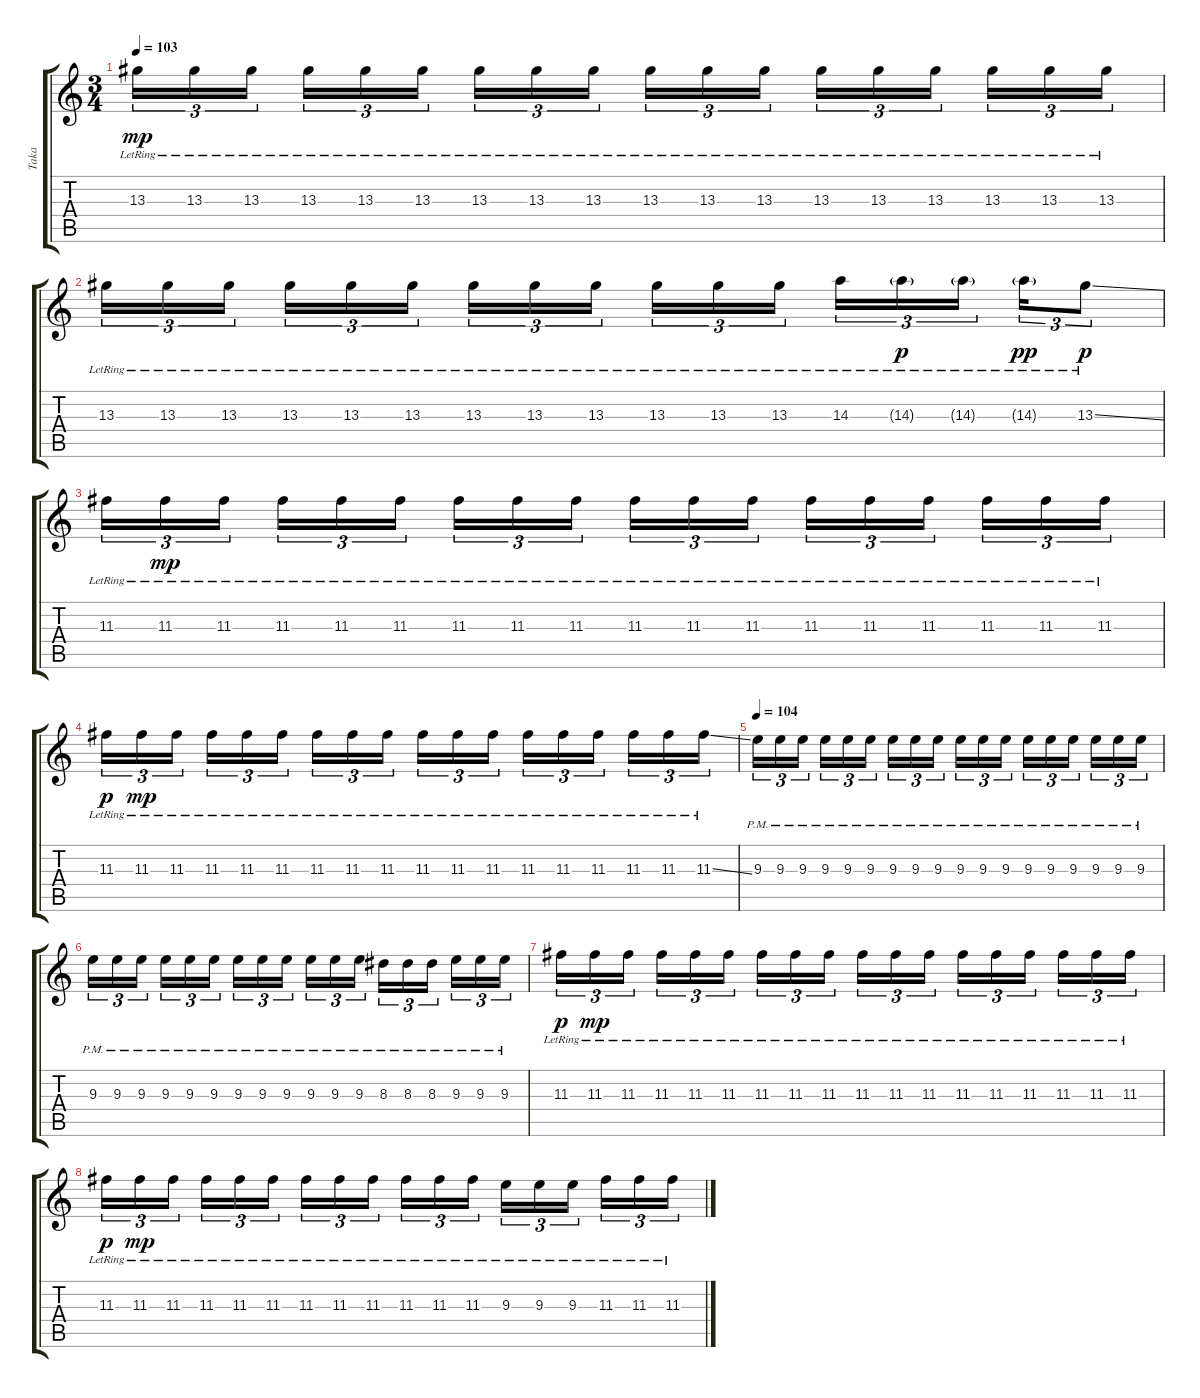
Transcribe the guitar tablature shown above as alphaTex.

\track ("Taka" "Taka") {instrument electricguitarjazz}
\staff {score tabs}
\tuning (E4 B3 G3 D3 A2 E2) {hide}
\ts (3 4)
\tempo 103
\clef g2
\ks c
13.3{lr}.16{tu (3 2) dy mp} 13.3{lr}.16{tu (3 2)} 13.3{lr}.16{tu (3 2) beam splitsecondary} 13.3{lr}.16{tu (3 2)} 13.3{lr}.16{tu (3 2)} 13.3{lr}.16{tu (3 2)} 13.3{lr}.16{tu (3 2)} 13.3{lr}.16{tu (3 2)} 13.3{lr}.16{tu (3 2) beam splitsecondary} 13.3{lr}.16{tu (3 2)} 13.3{lr}.16{tu (3 2)} 13.3{lr}.16{tu (3 2)} 13.3{lr}.16{tu (3 2)} 13.3{lr}.16{tu (3 2)} 13.3{lr}.16{tu (3 2) beam splitsecondary} 13.3{lr}.16{tu (3 2)} 13.3{lr}.16{tu (3 2)} 13.3{lr}.16{tu (3 2)} |
13.3{lr}.16{tu (3 2)} 13.3{lr}.16{tu (3 2)} 13.3{lr}.16{tu (3 2) beam splitsecondary} 13.3{lr}.16{tu (3 2)} 13.3{lr}.16{tu (3 2)} 13.3{lr}.16{tu (3 2)} 13.3{lr}.16{tu (3 2)} 13.3{lr}.16{tu (3 2)} 13.3{lr}.16{tu (3 2) beam splitsecondary} 13.3{lr}.16{tu (3 2)} 13.3{lr}.16{tu (3 2)} 13.3{lr}.16{tu (3 2)} 14.3{lr}.16{tu (3 2)} 14.3{g lr}.16{tu (3 2) dy p} 14.3{g lr}.16{tu (3 2) beam splitsecondary} 14.3{g lr}.16{tu (3 2) dy pp} 13.3{ss lr}.8{tu (3 2) dy p} |
11.3{lr}.16{tu (3 2)} 11.3{lr}.16{tu (3 2) dy mp} 11.3{lr}.16{tu (3 2) beam splitsecondary} 11.3{lr}.16{tu (3 2)} 11.3{lr}.16{tu (3 2)} 11.3{lr}.16{tu (3 2)} 11.3{lr}.16{tu (3 2)} 11.3{lr}.16{tu (3 2)} 11.3{lr}.16{tu (3 2) beam splitsecondary} 11.3{lr}.16{tu (3 2)} 11.3{lr}.16{tu (3 2)} 11.3{lr}.16{tu (3 2)} 11.3{lr}.16{tu (3 2)} 11.3{lr}.16{tu (3 2)} 11.3{lr}.16{tu (3 2) beam splitsecondary} 11.3{lr}.16{tu (3 2)} 11.3{lr}.16{tu (3 2)} 11.3{lr}.16{tu (3 2)} |
11.3{lr}.16{tu (3 2) dy p} 11.3{lr}.16{tu (3 2) dy mp} 11.3{lr}.16{tu (3 2) beam splitsecondary} 11.3{lr}.16{tu (3 2)} 11.3{lr}.16{tu (3 2)} 11.3{lr}.16{tu (3 2)} 11.3{lr}.16{tu (3 2)} 11.3{lr}.16{tu (3 2)} 11.3{lr}.16{tu (3 2) beam splitsecondary} 11.3{lr}.16{tu (3 2)} 11.3{lr}.16{tu (3 2)} 11.3{lr}.16{tu (3 2)} 11.3{lr}.16{tu (3 2)} 11.3{lr}.16{tu (3 2)} 11.3{lr}.16{tu (3 2) beam splitsecondary} 11.3{lr}.16{tu (3 2)} 11.3{lr}.16{tu (3 2)} 11.3{ss lr}.16{tu (3 2)} |
\tempo 104
9.3{pm}.16{tu (3 2)} 9.3{pm}.16{tu (3 2)} 9.3{pm}.16{tu (3 2) beam splitsecondary} 9.3{pm}.16{tu (3 2)} 9.3{pm}.16{tu (3 2)} 9.3{pm}.16{tu (3 2)} 9.3{pm}.16{tu (3 2)} 9.3{pm}.16{tu (3 2)} 9.3{pm}.16{tu (3 2) beam splitsecondary} 9.3{pm}.16{tu (3 2)} 9.3{pm}.16{tu (3 2)} 9.3{pm}.16{tu (3 2)} 9.3{pm}.16{tu (3 2)} 9.3{pm}.16{tu (3 2)} 9.3{pm}.16{tu (3 2) beam splitsecondary} 9.3{pm}.16{tu (3 2)} 9.3{pm}.16{tu (3 2)} 9.3{pm}.16{tu (3 2)} |
9.3{pm}.16{tu (3 2)} 9.3{pm}.16{tu (3 2)} 9.3{pm}.16{tu (3 2) beam splitsecondary} 9.3{pm}.16{tu (3 2)} 9.3{pm}.16{tu (3 2)} 9.3{pm}.16{tu (3 2)} 9.3{pm}.16{tu (3 2)} 9.3{pm}.16{tu (3 2)} 9.3{pm}.16{tu (3 2) beam splitsecondary} 9.3{pm}.16{tu (3 2)} 9.3{pm}.16{tu (3 2)} 9.3{pm}.16{tu (3 2)} 8.3{pm}.16{tu (3 2)} 8.3{pm}.16{tu (3 2)} 8.3{pm}.16{tu (3 2) beam splitsecondary} 9.3{pm}.16{tu (3 2)} 9.3{pm}.16{tu (3 2)} 9.3{pm}.16{tu (3 2)} |
11.3{lr}.16{tu (3 2) dy p} 11.3{lr}.16{tu (3 2) dy mp} 11.3{lr}.16{tu (3 2) beam splitsecondary} 11.3{lr}.16{tu (3 2)} 11.3{lr}.16{tu (3 2)} 11.3{lr}.16{tu (3 2)} 11.3{lr}.16{tu (3 2)} 11.3{lr}.16{tu (3 2)} 11.3{lr}.16{tu (3 2) beam splitsecondary} 11.3{lr}.16{tu (3 2)} 11.3{lr}.16{tu (3 2)} 11.3{lr}.16{tu (3 2)} 11.3{lr}.16{tu (3 2)} 11.3{lr}.16{tu (3 2)} 11.3{lr}.16{tu (3 2) beam splitsecondary} 11.3{lr}.16{tu (3 2)} 11.3{lr}.16{tu (3 2)} 11.3{lr}.16{tu (3 2)} |
11.3{lr}.16{tu (3 2) dy p} 11.3{lr}.16{tu (3 2) dy mp} 11.3{lr}.16{tu (3 2) beam splitsecondary} 11.3{lr}.16{tu (3 2)} 11.3{lr}.16{tu (3 2)} 11.3{lr}.16{tu (3 2)} 11.3{lr}.16{tu (3 2)} 11.3{lr}.16{tu (3 2)} 11.3{lr}.16{tu (3 2) beam splitsecondary} 11.3{lr}.16{tu (3 2)} 11.3{lr}.16{tu (3 2)} 11.3{lr}.16{tu (3 2)} 9.3{lr}.16{tu (3 2)} 9.3{lr}.16{tu (3 2)} 9.3{lr}.16{tu (3 2) beam splitsecondary} 11.3{lr}.16{tu (3 2)} 11.3{lr}.16{tu (3 2)} 11.3{ss lr}.16{tu (3 2)}
